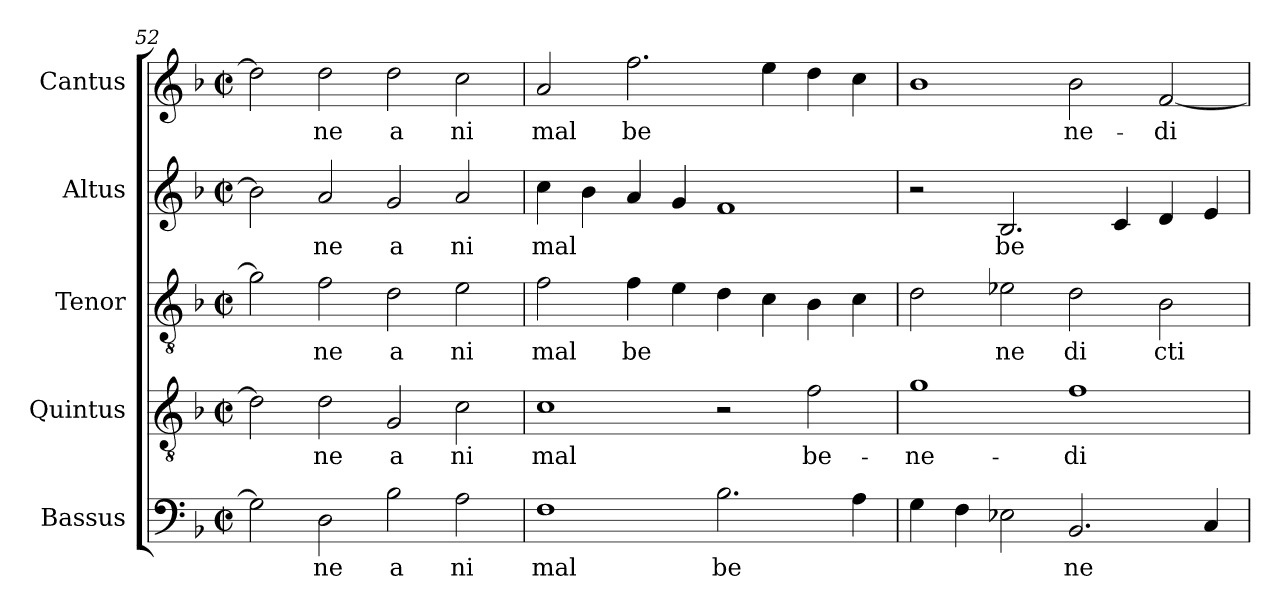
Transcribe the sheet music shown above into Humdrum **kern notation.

**kern	**text	**kern	**text	**kern	**text	**kern	**text	**kern	**text
*part5	*part5	*part4	*part4	*part3	*part3	*part2	*part2	*part1	*part1
*staff5	*staff5	*staff4	*staff4	*staff3	*staff3	*staff2	*staff2	*staff1	*staff1
*I"Bassus	*	*I"Quintus	*	*I"Tenor	*	*I"Altus	*	*I"Cantus	*
*clefF4	*	*clefGv2	*	*clefGv2	*	*clefG2	*	*clefG2	*
*k[b-]	*	*k[b-]	*	*k[b-]	*	*k[b-]	*	*k[b-]	*
*F:	*	*F:	*	*F:	*	*F:	*	*F:	*
*M2/2	*	*M2/2	*	*M2/2	*	*M2/2	*	*M2/2	*
*met(c|)	*	*met(c|)	*	*met(c|)	*	*met(c|)	*	*met(c|)	*
=52	=52	=52	=52	=52	=52	=52	=52	=52	=52
!	!LO:LY:b:cj	!	!LO:LY:b:cj	!	!LO:LY:b:cj	!	!LO:LY:b:cj	!	!LO:LY:b:cj
2G\]	.	2d\]	.	2g\]	.	2b-\]	.	2dd\]	.
!	!LO:LY:b:cj	!	!LO:LY:b:cj	!	!LO:LY:b:cj	!	!LO:LY:b:cj	!	!LO:LY:b:cj
2D\	ne	2d\	ne	2f\	ne	2a/	ne	2dd\	ne
!	!LO:LY:b:cj	!	!LO:LY:b:cj	!	!LO:LY:b:cj	!	!LO:LY:b:cj	!	!LO:LY:b:cj
2B-\	a	2G/	a	2d\	a	2g/	a	2dd\	a
!	!LO:LY:b:cj	!	!LO:LY:b:cj	!	!LO:LY:b:cj	!	!LO:LY:b:cj	!	!LO:LY:b:cj
2A\	ni	2c\	ni	2e\	ni	2a/	ni	2cc\	ni
!!LO:PB:g=z
=53	=53	=53	=53	=53	=53	=53	=53	=53	=53
!	!LO:LY:b:cj	!	!LO:LY:b:cj	!	!LO:LY:b:cj	!	!LO:LY:b:cj	!	!LO:LY:b:cj
1F	mal	1c	mal	2f\	mal	4cc\	mal	2a/	mal
!	!	!	!	!	!	!	!LO:LY:b:cj	!	!
.	.	.	.	.	.	4b-\	.	.	.
!	!	!	!	!	!LO:LY:b:cj	!	!LO:LY:b:cj	!	!LO:LY:b:cj
.	.	.	.	4f\	be	4a/	.	2.ff\	be-
!	!	!	!	!	!LO:LY:b:cj	!	!LO:LY:b:cj	!	!
.	.	.	.	4e\	.	4g/	.	.	.
!	!LO:LY:b:cj	!	!	!	!LO:LY:b:cj	!	!LO:LY:b:cj	!	!
2.B-\	be	2r	.	4d\	.	1f	.	.	.
!	!	!	!	!	!LO:LY:b:cj	!	!	!	!LO:LY:b:cj
.	.	.	.	4c\	.	.	.	4ee\	--
!	!	!	!LO:LY:b:cj	!	!LO:LY:b:cj	!	!	!	!LO:LY:b:cj
.	.	2f\	be-	4B-\	.	.	.	4dd\	--
!	!LO:LY:b:cj	!	!	!	!LO:LY:b:cj	!	!	!	!LO:LY:b:cj
4A\	.	.	.	4c\	.	.	.	4cc\	--
=54	=54	=54	=54	=54	=54	=54	=54	=54	=54
!	!LO:LY:b:cj	!	!LO:LY:b:cj	!	!LO:LY:b:cj	!	!	!	!LO:LY:b:cj
4G\	.	1g	-ne-	2d\	.	2r	.	1b-	--
!	!LO:LY:b:cj	!	!	!	!	!	!	!	!
4F\	.	.	.	.	.	.	.	.	.
!	!LO:LY:b:cj	!	!	!	!LO:LY:b:cj	!	!LO:LY:b:cj	!	!
2E-X\	.	.	.	2e-X\	ne	2.B-/	be-	.	.
!	!LO:LY:b:cj	!	!LO:LY:b:cj	!	!LO:LY:b:cj	!	!	!	!LO:LY:b:cj
2.BB-/	ne	1f	-di-	2d\	di	.	.	2b-\	-ne-
!	!	!	!	!	!	!	!LO:LY:b:cj	!	!
.	.	.	.	.	.	4c/	--	.	.
!	!	!	!	!	!LO:LY:b:cj	!	!LO:LY:b:cj	!	!LO:LY:b:cj
.	.	.	.	2B-\	cti	4d/	--	[<2f/	-di-
!	!LO:LY:b:cj	!	!	!	!	!	!LO:LY:b:cj	!	!
4C/	.	.	.	.	.	4e/	--	.	.
=	=	=	=	=	=	=	=	=	=
*-	*-	*-	*-	*-	*-	*-	*-	*-	*-
